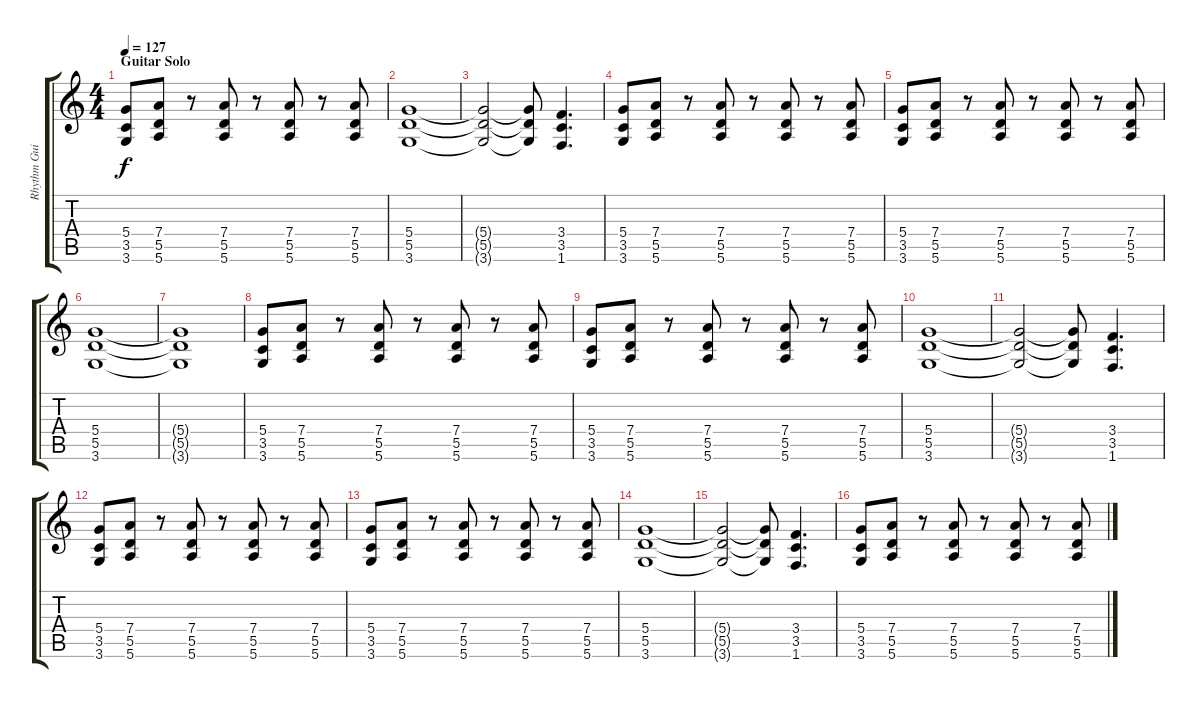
\track ("Rhythm Guitar" "Rhythm Gui") {instrument distortionguitar}
\staff {score tabs}
\tuning (E4 B3 G3 D3 A2 E2) {hide}
\ts (4 4)
\section ("" "Guitar Solo")
\tempo 127
\clef g2
\ks c
(5.4 3.5 3.6).8{dy f} (7.4 5.5 5.6).8 r.8 (7.4 5.5 5.6).8 r.8 (7.4 5.5 5.6).8 r.8 (7.4 5.5 5.6).8 |
(5.4 5.5 3.6).1 |
(5.4{t} 5.5{t} 3.6{t}).2 (5.4{t} 5.5{t} 3.6{t}).8 (3.4 3.5 1.6).4{d} |
(5.4 3.5 3.6).8 (7.4 5.5 5.6).8 r.8 (7.4 5.5 5.6).8 r.8 (7.4 5.5 5.6).8 r.8 (7.4 5.5 5.6).8 |
(5.4 3.5 3.6).8 (7.4 5.5 5.6).8 r.8 (7.4 5.5 5.6).8 r.8 (7.4 5.5 5.6).8 r.8 (7.4 5.5 5.6).8 |
(5.4 5.5 3.6).1 |
(5.4{t} 5.5{t} 3.6{t}).1 |
(5.4 3.5 3.6).8 (7.4 5.5 5.6).8 r.8 (7.4 5.5 5.6).8 r.8 (7.4 5.5 5.6).8 r.8 (7.4 5.5 5.6).8 |
(5.4 3.5 3.6).8 (7.4 5.5 5.6).8 r.8 (7.4 5.5 5.6).8 r.8 (7.4 5.5 5.6).8 r.8 (7.4 5.5 5.6).8 |
(5.4 5.5 3.6).1 |
(5.4{t} 5.5{t} 3.6{t}).2 (5.4{t} 5.5{t} 3.6{t}).8 (3.4 3.5 1.6).4{d} |
(5.4 3.5 3.6).8 (7.4 5.5 5.6).8 r.8 (7.4 5.5 5.6).8 r.8 (7.4 5.5 5.6).8 r.8 (7.4 5.5 5.6).8 |
(5.4 3.5 3.6).8 (7.4 5.5 5.6).8 r.8 (7.4 5.5 5.6).8 r.8 (7.4 5.5 5.6).8 r.8 (7.4 5.5 5.6).8 |
(5.4 5.5 3.6).1 |
(5.4{t} 5.5{t} 3.6{t}).2 (5.4{t} 5.5{t} 3.6{t}).8 (3.4 3.5 1.6).4{d} |
(5.4 3.5 3.6).8 (7.4 5.5 5.6).8 r.8 (7.4 5.5 5.6).8 r.8 (7.4 5.5 5.6).8 r.8 (7.4 5.5 5.6).8
